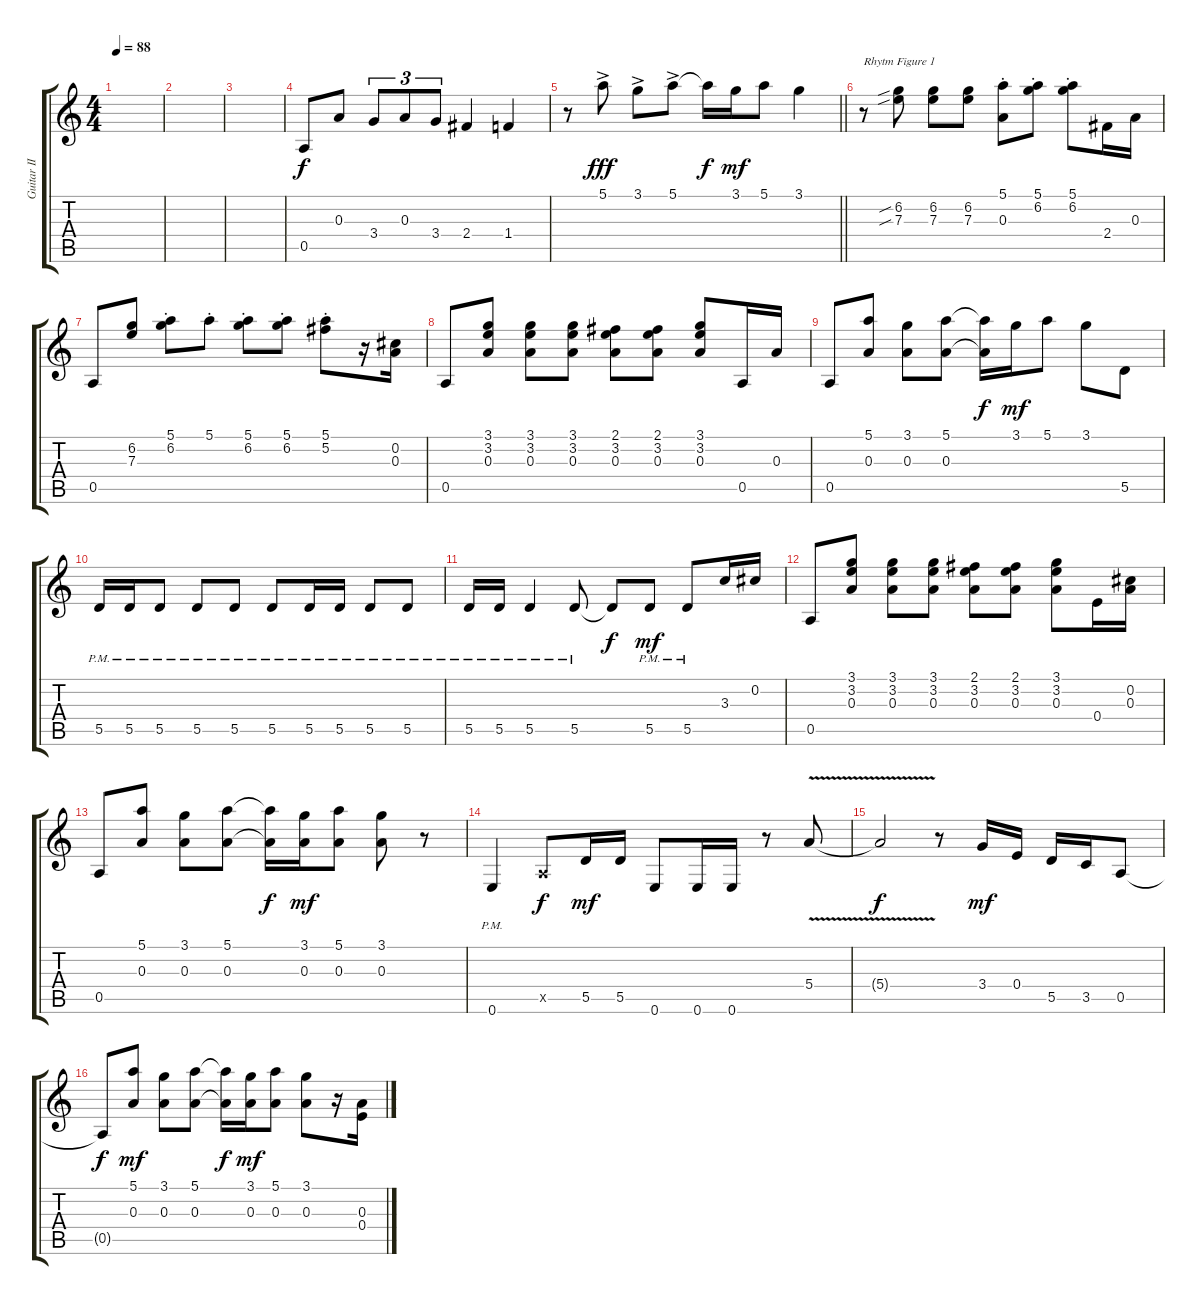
\track ("Guitar II" "Guitar II") {instrument distortionguitar}
\staff {score tabs}
\tuning (E4 Db4 A3 E3 A2 E2) {hide}
\ts (4 4)
\tempo 88
\clef g2
\ks c
|
|
|
0.5.8 0.3.8 3.4.8{tu (3 2)} 0.3.8{tu (3 2)} 3.4.8{tu (3 2)} 2.4.4 1.4.4 |
\barLineRight lightlight
r.8 5.1{ac}.8{dy fff} 3.1{ac}.8 5.1{ac}.8 5.1{t}.16{dy f} 3.1.16{dy mf} 5.1.8 3.1.4 |
r.8{txt "Rhytm Figure 1"} (6.2{sib} 7.3{sib}).8 (6.2 7.3).8 (6.2 7.3).8 (5.1{st} 0.3{st}).8 (5.1{st} 6.2{st}).8 (5.1{st} 6.2{st}).8 2.4.16 0.3.16 |
0.5.8 (6.2 7.3).8 (5.1{st} 6.2{st}).8 5.1{st}.8 (5.1{st} 6.2{st}).8 (5.1{st} 6.2{st}).8 (5.1{st} 5.2{st}).8 r.16 (0.2 0.3).16 |
0.5.8 (3.1 3.2 0.3).8 (3.1 3.2 0.3).8 (3.1 3.2 0.3).8 (2.1 3.2 0.3).8 (2.1 3.2 0.3).8 (3.1 3.2 0.3).8 0.5.16 0.3.16 |
0.5.8 (5.1 0.3).8 (3.1 0.3).8 (5.1 0.3).8 (5.1{t} 0.3{t}).16{dy f} 3.1.16{dy mf} 5.1.8 3.1.8 5.5.8 |
5.5{pm}.16 5.5{pm}.16 5.5{pm}.8 5.5{pm}.8 5.5{pm}.8 5.5{pm}.8 5.5{pm}.16 5.5{pm}.16 5.5{pm}.8 5.5{pm}.8 |
5.5{pm}.16 5.5{pm}.16 5.5{pm}.4 5.5{pm}.8 5.5{t}.8{dy f} 5.5{pm}.8{dy mf} 5.5{pm}.8 3.3.16 0.2.16 |
0.5.8 (3.1 3.2 0.3).8 (3.1 3.2 0.3).8 (3.1 3.2 0.3).8 (2.1 3.2 0.3).8 (2.1 3.2 0.3).8 (3.1 3.2 0.3).8 0.4.16 (0.2 0.3).16 |
0.5.8 (5.1 0.3).8 (3.1 0.3).8 (5.1 0.3).8 (5.1{t} 0.3{t}).16{dy f} (3.1 0.3).16{dy mf} (5.1 0.3).8 (3.1 0.3).8 r.8 |
0.6{pm}.4 0.5{x}.8{dy f} 5.5.16{dy mf} 5.5.16 0.6.8 0.6.16 0.6.16 r.8 5.4{v}.8 |
5.4{t}.2{dy f} r.8 3.4.16{dy mf} 0.4.16 5.5.16 3.5.16 0.5.8 |
0.5{t}.8{dy f} (5.1 0.3).8{dy mf} (3.1 0.3).8 (5.1 0.3).8 (5.1{t} 0.3{t}).16{dy f} (3.1 0.3).16{dy mf} (5.1 0.3).8 (3.1 0.3).8 r.16 (0.3 0.4).16
